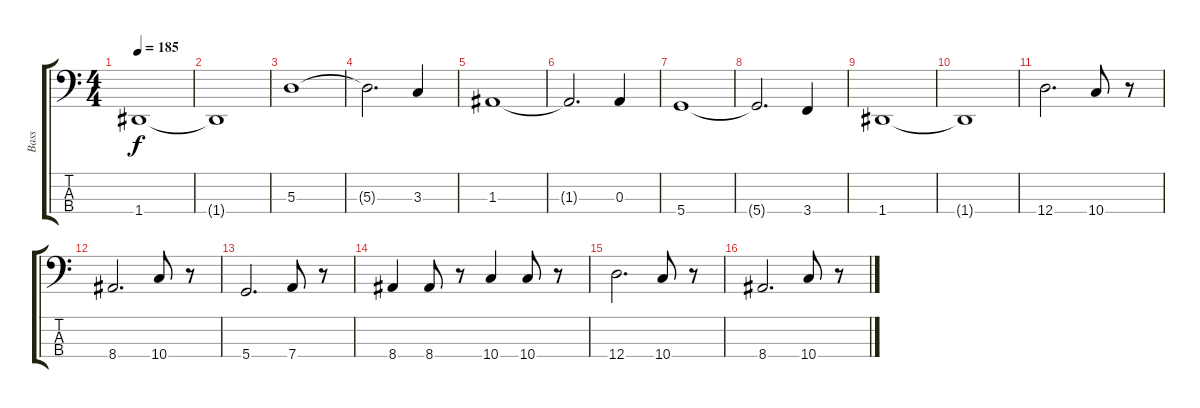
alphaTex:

\track ("Bass" "Bass") {instrument electricbassfinger}
\staff {score tabs}
\tuning (G2 D2 A1 D1) {hide}
\ts (4 4)
\tempo 185
\clef f4
\ks c
1.4.1{dy f} |
1.4{t}.1 |
5.3.1 |
5.3{t}.2{d} 3.3.4 |
1.3.1 |
1.3{t}.2{d} 0.3.4 |
5.4.1 |
5.4{t}.2{d} 3.4.4 |
1.4.1 |
1.4{t}.1 |
12.4.2{d} 10.4.8 r.8 |
8.4.2{d} 10.4.8 r.8 |
5.4.2{d} 7.4.8 r.8 |
8.4.4 8.4.8 r.8 10.4.4 10.4.8 r.8 |
12.4.2{d} 10.4.8 r.8 |
8.4.2{d} 10.4.8 r.8
